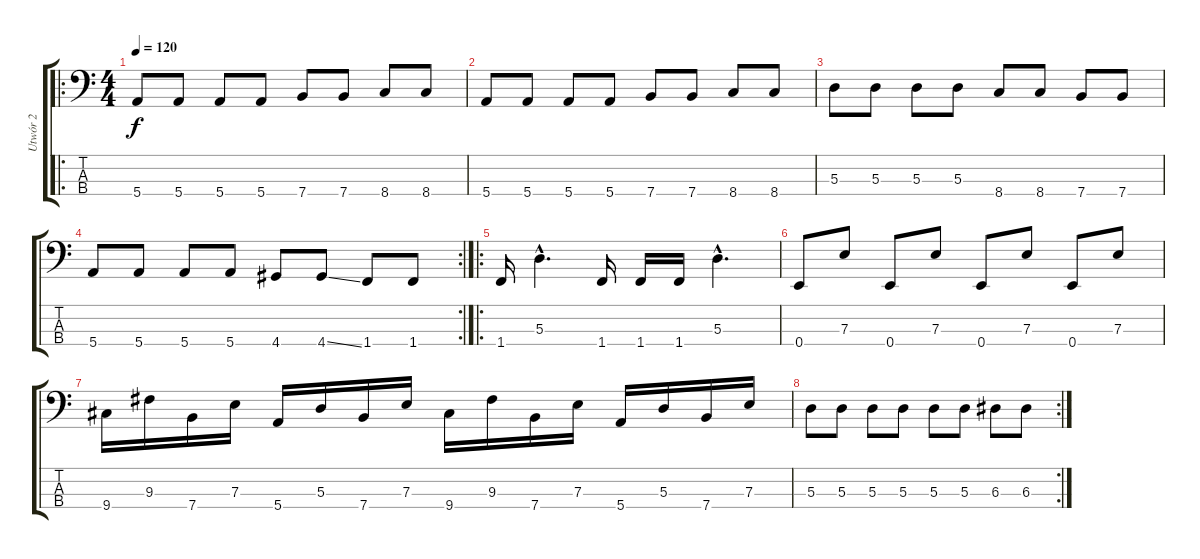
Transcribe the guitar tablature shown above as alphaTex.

\track ("Utwór 2" "Utwór 2") {instrument electricbassfinger}
\staff {score tabs}
\tuning (G2 D2 A1 E1) {hide}
\ro
\ts (4 4)
\tempo 120
\clef f4
\ks c
5.4.8{dy f instrument electricbassfinger} 5.4.8 5.4.8 5.4.8 7.4.8 7.4.8 8.4.8 8.4.8 |
5.4.8 5.4.8 5.4.8 5.4.8 7.4.8 7.4.8 8.4.8 8.4.8 |
5.3.8 5.3.8 5.3.8 5.3.8 8.4.8 8.4.8 7.4.8 7.4.8 |
\rc 2
5.4.8 5.4.8 5.4.8 5.4.8 4.4.8 4.4{ss}.8 1.4.8 1.4.8 |
\ro
1.4.16 5.3{hac}.4{d} 1.4.16 1.4.16 1.4.16 5.3{hac}.4{d} |
0.4.8 7.3.8 0.4.8 7.3.8 0.4.8 7.3.8 0.4.8 7.3.8 |
9.4.16 9.3.16 7.4.16 7.3.16 5.4.16 5.3.16 7.4.16 7.3.16 9.4.16 9.3.16 7.4.16 7.3.16 5.4.16 5.3.16 7.4.16 7.3.16 |
\rc 2
5.3.8 5.3.8 5.3.8 5.3.8 5.3.8 5.3.8 6.3.8 6.3.8
